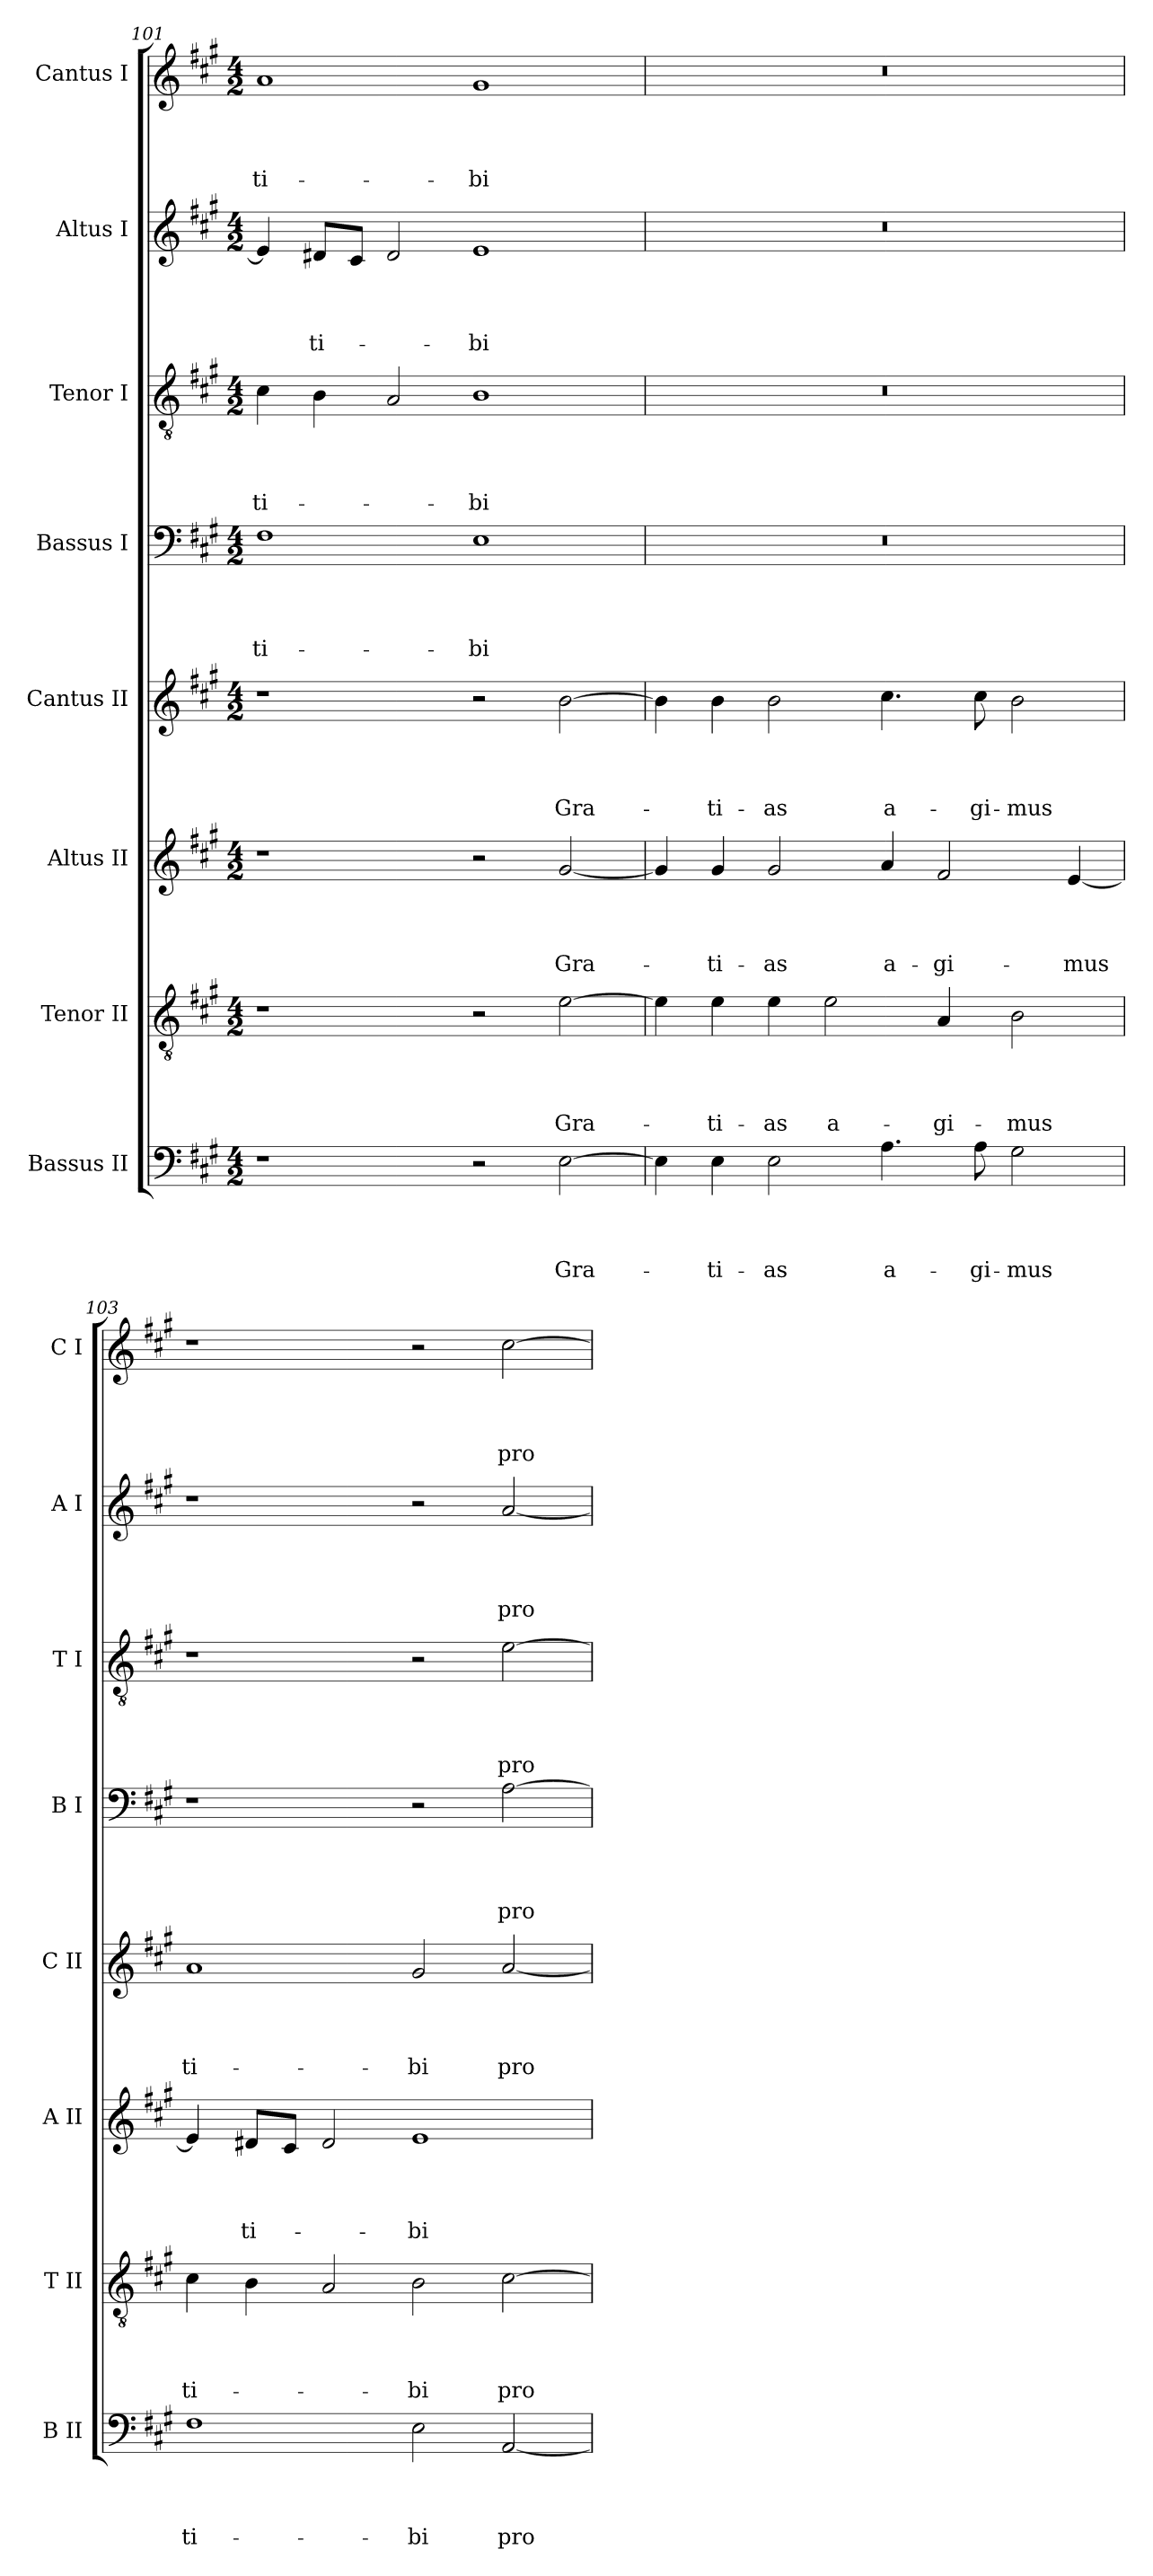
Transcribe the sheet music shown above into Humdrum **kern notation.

**kern	**text	**text	**text	**text	**kern	**text	**text	**text	**text	**kern	**text	**text	**text	**text	**kern	**text	**text	**text	**text	**kern	**text	**text	**text	**text	**kern	**text	**text	**text	**text	**kern	**text	**text	**text	**text	**kern	**text	**text	**text	**text
*part8	*part8	*part8	*part8	*part8	*part7	*part7	*part7	*part7	*part7	*part6	*part6	*part6	*part6	*part6	*part5	*part5	*part5	*part5	*part5	*part4	*part4	*part4	*part4	*part4	*part3	*part3	*part3	*part3	*part3	*part2	*part2	*part2	*part2	*part2	*part1	*part1	*part1	*part1	*part1
*staff8	*staff8	*staff8	*staff8	*staff8	*staff7	*staff7	*staff7	*staff7	*staff7	*staff6	*staff6	*staff6	*staff6	*staff6	*staff5	*staff5	*staff5	*staff5	*staff5	*staff4	*staff4	*staff4	*staff4	*staff4	*staff3	*staff3	*staff3	*staff3	*staff3	*staff2	*staff2	*staff2	*staff2	*staff2	*staff1	*staff1	*staff1	*staff1	*staff1
*I"Bassus II	*	*	*	*	*I"Tenor II	*	*	*	*	*I"Altus II	*	*	*	*	*I"Cantus II	*	*	*	*	*I"Bassus I	*	*	*	*	*I"Tenor I	*	*	*	*	*I"Altus I	*	*	*	*	*I"Cantus I	*	*	*	*
*I'B II	*	*	*	*	*I'T II	*	*	*	*	*I'A II	*	*	*	*	*I'C II	*	*	*	*	*I'B I	*	*	*	*	*I'T I	*	*	*	*	*I'A I	*	*	*	*	*I'C I	*	*	*	*
*clefF4	*	*	*	*	*clefGv2	*	*	*	*	*clefG2	*	*	*	*	*clefG2	*	*	*	*	*clefF4	*	*	*	*	*clefGv2	*	*	*	*	*clefG2	*	*	*	*	*clefG2	*	*	*	*
*k[f#c#g#]	*	*	*	*	*k[f#c#g#]	*	*	*	*	*k[f#c#g#]	*	*	*	*	*k[f#c#g#]	*	*	*	*	*k[f#c#g#]	*	*	*	*	*k[f#c#g#]	*	*	*	*	*k[f#c#g#]	*	*	*	*	*k[f#c#g#]	*	*	*	*
*A:	*	*	*	*	*A:	*	*	*	*	*A:	*	*	*	*	*A:	*	*	*	*	*A:	*	*	*	*	*A:	*	*	*	*	*A:	*	*	*	*	*A:	*	*	*	*
*M4/2	*	*	*	*	*M4/2	*	*	*	*	*M4/2	*	*	*	*	*M4/2	*	*	*	*	*M4/2	*	*	*	*	*M4/2	*	*	*	*	*M4/2	*	*	*	*	*M4/2	*	*	*	*
=101	=101	=101	=101	=101	=101	=101	=101	=101	=101	=101	=101	=101	=101	=101	=101	=101	=101	=101	=101	=101	=101	=101	=101	=101	=101	=101	=101	=101	=101	=101	=101	=101	=101	=101	=101	=101	=101	=101	=101
1r	.	.	.	.	1r	.	.	.	.	1r	.	.	.	.	1r	.	.	.	.	1F#	.	.	.	ti-	4c#\	.	.	.	ti-	4e/]	.	.	.	.	1a	.	.	.	ti-
.	.	.	.	.	.	.	.	.	.	.	.	.	.	.	.	.	.	.	.	.	.	.	.	.	4B\	.	.	.	.	8d#X/L	.	.	.	ti-	.	.	.	.	.
.	.	.	.	.	.	.	.	.	.	.	.	.	.	.	.	.	.	.	.	.	.	.	.	.	.	.	.	.	.	8c#/J	.	.	.	.	.	.	.	.	.
.	.	.	.	.	.	.	.	.	.	.	.	.	.	.	.	.	.	.	.	.	.	.	.	.	2A/	.	.	.	.	2d#/	.	.	.	.	.	.	.	.	.
2r	.	.	.	.	2r	.	.	.	.	2r	.	.	.	.	2r	.	.	.	.	1E	.	.	.	-bi	1B	.	.	.	-bi	1e	.	.	.	-bi	1g#	.	.	.	-bi
[2E\	.	.	.	Gra-	[2e\	.	.	.	Gra-	[2g#/	.	.	.	Gra-	[2b\	.	.	.	Gra-	.	.	.	.	.	.	.	.	.	.	.	.	.	.	.	.	.	.	.	.
=102	=102	=102	=102	=102	=102	=102	=102	=102	=102	=102	=102	=102	=102	=102	=102	=102	=102	=102	=102	=102	=102	=102	=102	=102	=102	=102	=102	=102	=102	=102	=102	=102	=102	=102	=102	=102	=102	=102	=102
4E\]	.	.	.	.	4e\]	.	.	.	.	4g#/]	.	.	.	.	4b\]	.	.	.	.	0r	.	.	.	.	0r	.	.	.	.	0r	.	.	.	.	0r	.	.	.	.
4E\	.	.	.	-ti-	4e\	.	.	.	-ti-	4g#/	.	.	.	-ti-	4b\	.	.	.	-ti-	.	.	.	.	.	.	.	.	.	.	.	.	.	.	.	.	.	.	.	.
2E\	.	.	.	-as	4e\	.	.	.	-as	2g#/	.	.	.	-as	2b\	.	.	.	-as	.	.	.	.	.	.	.	.	.	.	.	.	.	.	.	.	.	.	.	.
.	.	.	.	.	2e\	.	.	.	a-	.	.	.	.	.	.	.	.	.	.	.	.	.	.	.	.	.	.	.	.	.	.	.	.	.	.	.	.	.	.
4.A\	.	.	.	a-	.	.	.	.	.	4a/	.	.	.	a-	4.cc#\	.	.	.	a-	.	.	.	.	.	.	.	.	.	.	.	.	.	.	.	.	.	.	.	.
.	.	.	.	.	4A/	.	.	.	-gi-	2f#/	.	.	.	-gi-	.	.	.	.	.	.	.	.	.	.	.	.	.	.	.	.	.	.	.	.	.	.	.	.	.
8A\	.	.	.	-gi-	.	.	.	.	.	.	.	.	.	.	8cc#\	.	.	.	-gi-	.	.	.	.	.	.	.	.	.	.	.	.	.	.	.	.	.	.	.	.
2G#\	.	.	.	-mus	2B\	.	.	.	-mus	.	.	.	.	.	2b\	.	.	.	-mus	.	.	.	.	.	.	.	.	.	.	.	.	.	.	.	.	.	.	.	.
.	.	.	.	.	.	.	.	.	.	[4e/	.	.	.	-mus	.	.	.	.	.	.	.	.	.	.	.	.	.	.	.	.	.	.	.	.	.	.	.	.	.
!!LO:PB:g=z
=103	=103	=103	=103	=103	=103	=103	=103	=103	=103	=103	=103	=103	=103	=103	=103	=103	=103	=103	=103	=103	=103	=103	=103	=103	=103	=103	=103	=103	=103	=103	=103	=103	=103	=103	=103	=103	=103	=103	=103
1F#	.	.	.	ti-	4c#\	.	.	.	ti-	4e/]	.	.	.	.	1a	.	.	.	ti-	1r	.	.	.	.	1r	.	.	.	.	1r	.	.	.	.	1r	.	.	.	.
.	.	.	.	.	4B\	.	.	.	.	8d#X/L	.	.	.	ti-	.	.	.	.	.	.	.	.	.	.	.	.	.	.	.	.	.	.	.	.	.	.	.	.	.
.	.	.	.	.	.	.	.	.	.	8c#/J	.	.	.	.	.	.	.	.	.	.	.	.	.	.	.	.	.	.	.	.	.	.	.	.	.	.	.	.	.
.	.	.	.	.	2A/	.	.	.	.	2d#/	.	.	.	.	.	.	.	.	.	.	.	.	.	.	.	.	.	.	.	.	.	.	.	.	.	.	.	.	.
2E\	.	.	.	-bi	2B\	.	.	.	-bi	1e	.	.	.	-bi	2g#/	.	.	.	-bi	2r	.	.	.	.	2r	.	.	.	.	2r	.	.	.	.	2r	.	.	.	.
[2AA/	.	.	.	pro-	[2c#\	.	.	.	pro-	.	.	.	.	.	[2a/	.	.	.	pro-	[2A\	.	.	.	pro-	[2e\	.	.	.	pro-	[2a/	.	.	.	pro-	[2cc#\	.	.	.	pro-
=	=	=	=	=	=	=	=	=	=	=	=	=	=	=	=	=	=	=	=	=	=	=	=	=	=	=	=	=	=	=	=	=	=	=	=	=	=	=	=
*-	*-	*-	*-	*-	*-	*-	*-	*-	*-	*-	*-	*-	*-	*-	*-	*-	*-	*-	*-	*-	*-	*-	*-	*-	*-	*-	*-	*-	*-	*-	*-	*-	*-	*-	*-	*-	*-	*-	*-
